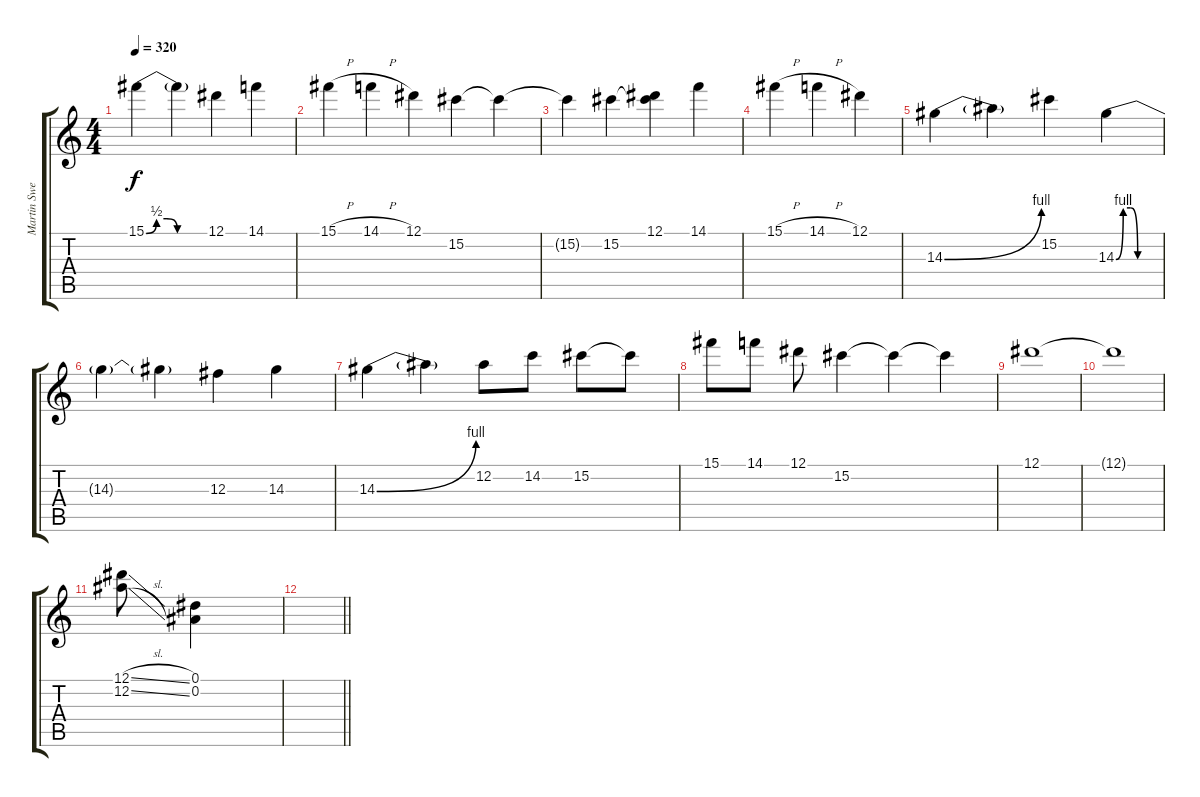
\track ("Martin Sweet (Solo Guitar)" "Martin Swe") {instrument overdrivenguitar}
\staff {score tabs}
\tuning (Eb4 Bb3 Gb3 Db3 Ab2 Eb2) {hide}
\ts (4 4)
\tempo 320
\clef g2
\ks c
15.1{be (custom 0 0 10 2 20 2 30 0 60 0)}.4{dy f} 15.1{t}.4 12.1.4 14.1.4 |
15.1{h}.4 14.1{h}.4 12.1.4 15.2.4 15.2{t}.4 |
15.2{t}.4 15.2.4 (12.1 15.2{t}).4 14.1.4 |
15.1{h}.4 14.1{h}.4 12.1.4 |
14.3{be (bend 0 0 60 4)}.4 14.3{t}.4 15.2.4 14.3{be (custom 0 0 10 4 20 4 30 0 60 0)}.4 |
14.3{t}.4 14.3{t}.4 12.3.4 14.3.4 |
14.3{be (bend 0 0 60 4)}.4 14.3{t}.4 12.2.8 14.2.8 15.2.8 15.2{t}.8 |
15.1.8 14.1.8 12.1.8 15.2.4 15.2{t}.4 15.2{t}.4 |
12.1.1 |
12.1{t}.1 |
(12.1{sl} 12.2{sl}).8{volume 2} (0.1 0.2).4 |
\barLineRight lightlight
